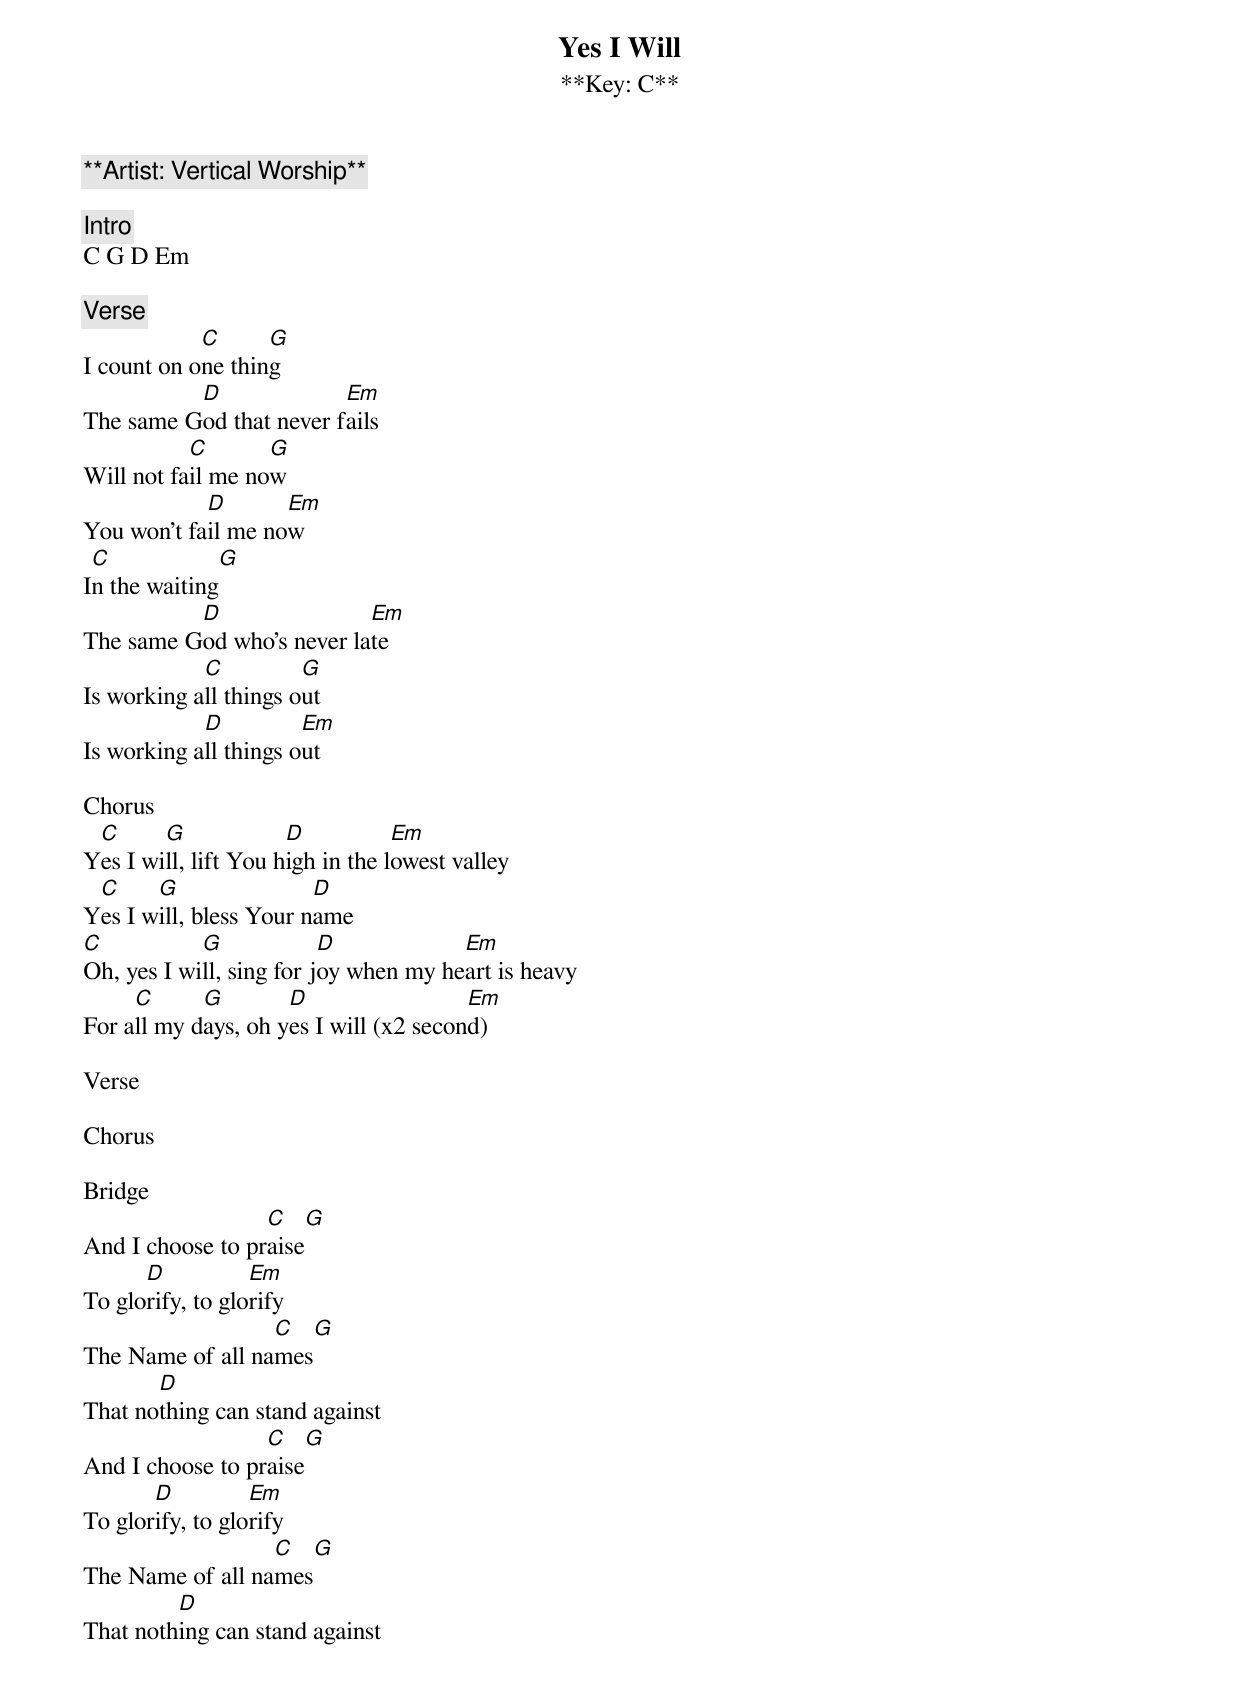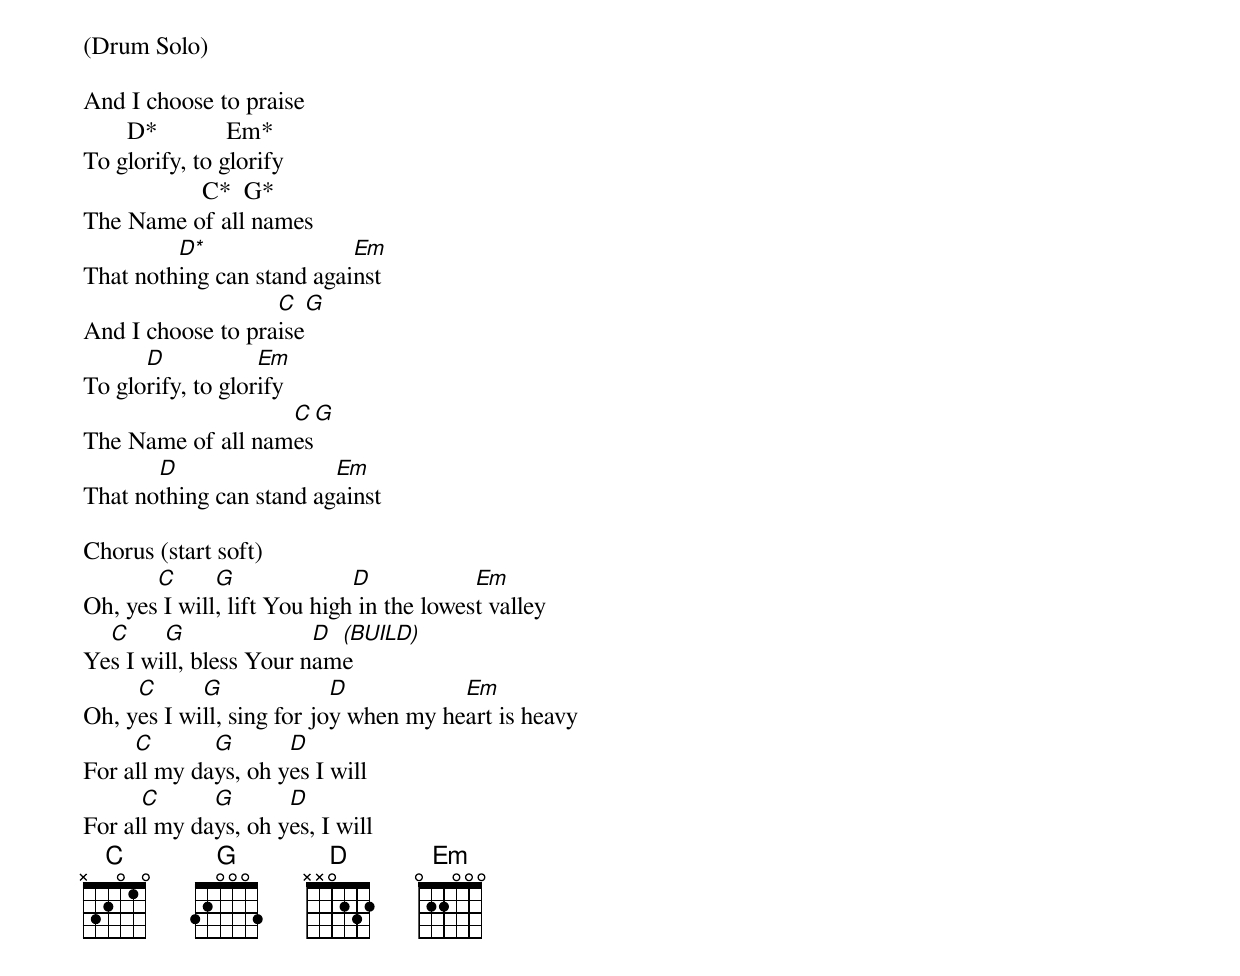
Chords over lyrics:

Yes I Will
**Key: C**
**Artist: Vertical Worship**

Intro
C G D Em

Verse
            C      G
I count on one thing
          D              Em
The same God that never fails
           C       G
Will not fail me now
            D       Em
You won't fail me now
 C              G
In the waiting
          D                Em
The same God who's never late
            C          G
Is working all things out
            D          Em
Is working all things out

Chorus
 C      G             D           Em
Yes I will, lift You high in the lowest valley
 C     G                D
Yes I will, bless Your name
C           G             D            Em
Oh, yes I will, sing for joy when my heart is heavy
     C      G        D                  Em
For all my days, oh yes I will (x2 second)

Verse

Chorus

Bridge
                  C    G
And I choose to praise
      D           Em
To glorify, to glorify
                  C    G
The Name of all names
       D
That nothing can stand against
                  C    G
And I choose to praise
       D          Em
To glorify, to glorify
                  C    G
The Name of all names
         D
That nothing can stand against

(Drum Solo)

And I choose to praise
       D*           Em*
To glorify, to glorify
                   C*  G*
The Name of all names
         D*                Em
That nothing can stand against
                   C   G
And I choose to praise
      D            Em
To glorify, to glorify
                   C   G
The Name of all names
       D                 Em
That nothing can stand against

Chorus (start soft)
       C      G              D            Em
Oh, yes I will, lift You high in the lowest valley
  C     G               D (BUILD)
Yes I will, bless Your name
     C      G              D           Em
Oh, yes I will, sing for joy when my heart is heavy
     C       G       D
For all my days, oh yes I will
      C      G       D
For all my days, oh yes, I will
